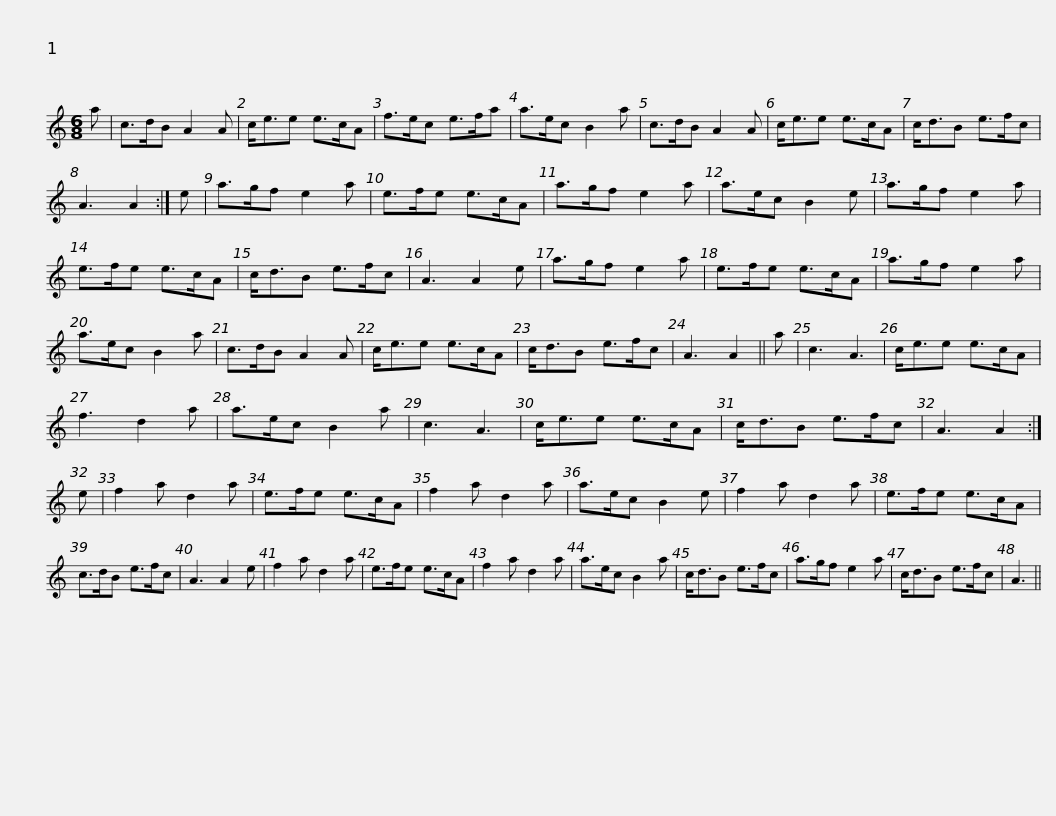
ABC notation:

X:1
L:1/8
M:6/8
I:linebreak $
K:C
V:1 treble
V:1
 a | c>dB A2 A | c<ee e>cA | f>ec e>fa | a>ec B2 a |$ %5
 c>dB A2 A | c<ee e>cA | c<dB e>fc | A3 A2 :|$ e | %10
 a>gf e2 a | e>fe e>cA | a>gf e2 a | a>ec B2 e |$ a>gf e2 a | %15
 e>fe e>cA | c<dB e>fc | A3 A2 e |$ a>gf e2 a | e>fe e>cA | %20
 a>gf e2 a | a>ec B2 a |$ c>dB A2 A | c<ee e>cA | c<dB e>fc | %25
 A3 A2 ||$ a | c3 A3 | c<ee e>cA | f3 d2 a | %30
 a>ec B2 a |$ c3 A3 | c<ee e>cA | c<dB e>fc | A3 A2 :|$ %35
 e | f2 a d2 a | e>fe e>cA | f2 a d2 a | a>ec B2 e |$ %40
 f2 a d2 a | e>fe e>cA | c>dB e>fc | A3 A2 e |$ f2 a d2 a | %45
 e>fe e>cA | f2 a d2 a | a>ec B2 a |$ c<dB e>fc | a>gf e2 a | %50
 c<dB e>fc | A3 || %52
